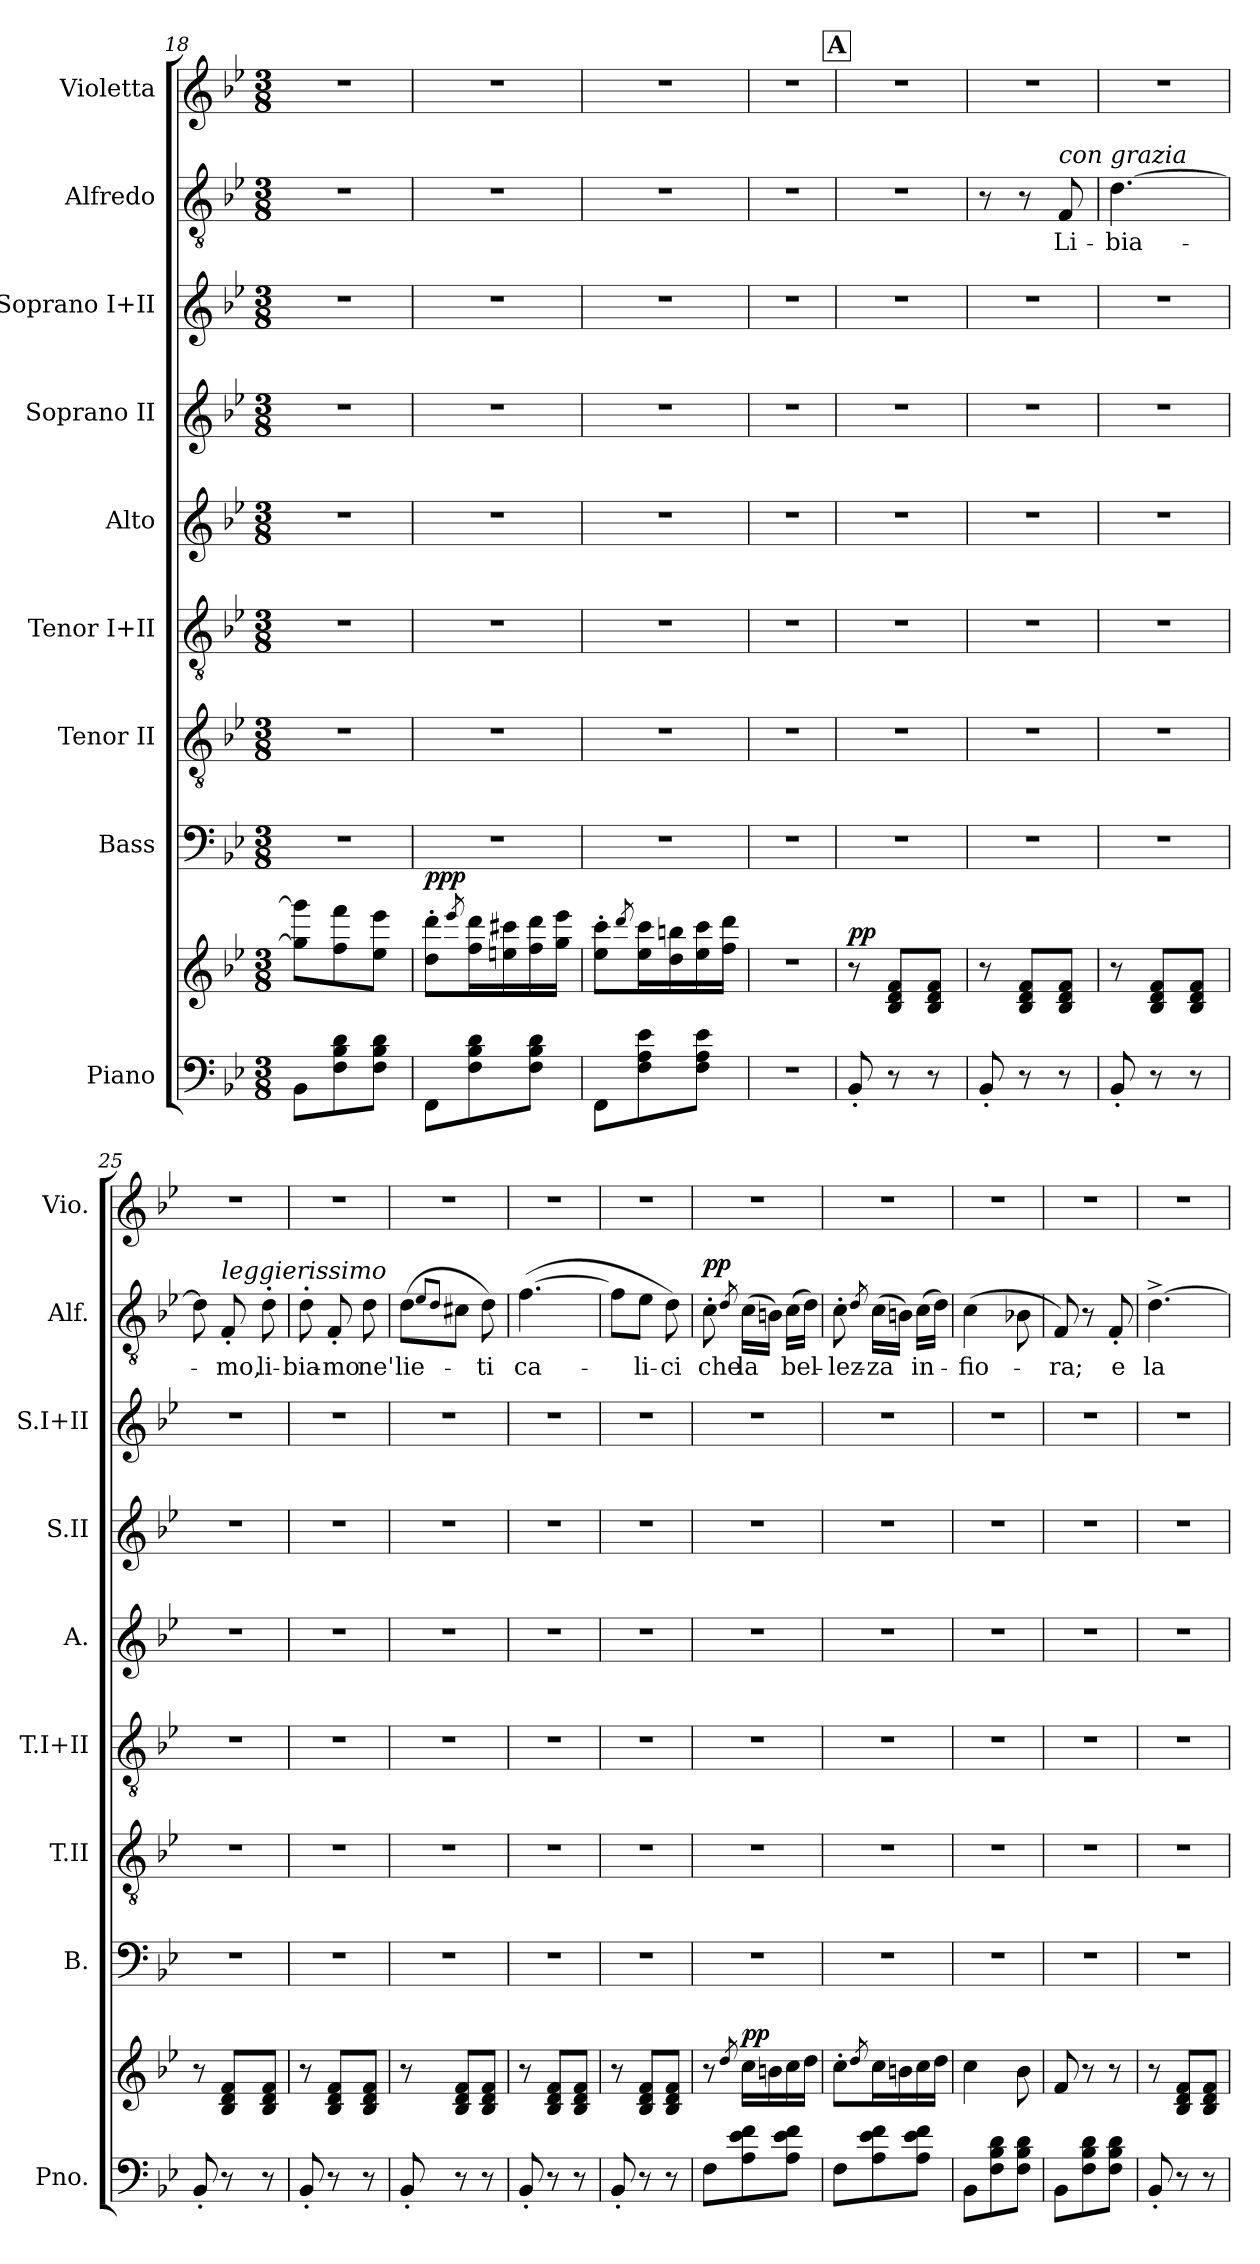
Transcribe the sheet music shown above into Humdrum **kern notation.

**kern	**kern	**dynam	**kern	**kern	**kern	**kern	**kern	**kern	**kern	**text	**dynam	**kern
*part9	*part9	*part9	*part8	*part7	*part6	*part5	*part4	*part3	*part2	*part2	*part2	*part1
*staff10	*staff9	*staff9/10	*staff8	*staff7	*staff6	*staff5	*staff4	*staff3	*staff2	*staff2	*staff2	*staff1
*I"Piano	*	*	*I"Bass	*I"Tenor II	*I"Tenor I+II	*I"Alto	*I"Soprano II	*I"Soprano I+II	*I"Alfredo	*	*	*I"Violetta
*I'Pno.	*	*	*I'B.	*I'T.II	*I'T.I+II	*I'A.	*I'S.II	*I'S.I+II	*I'Alf.	*	*	*I'Vio.
*clefF4	*clefG2	*	*clefF4	*clefGv2	*clefGv2	*clefG2	*clefG2	*clefG2	*clefGv2	*	*	*clefG2
*k[b-e-]	*k[b-e-]	*	*k[b-e-]	*k[b-e-]	*k[b-e-]	*k[b-e-]	*k[b-e-]	*k[b-e-]	*k[b-e-]	*	*	*k[b-e-]
*M3/8	*M3/8	*	*M3/8	*M3/8	*M3/8	*M3/8	*M3/8	*M3/8	*M3/8	*	*	*M3/8
=18	=18	=18	=18	=18	=18	=18	=18	=18	=18	=18	=18	=18
8BB-\L	8gg\] 8ggg\]L	.	4.r	4.r	4.r	4.r	4.r	4.r	4.r	.	.	4.r
8F\ 8B-\ 8d\	8ff\ 8fff\	.	.	.	.	.	.	.	.	.	.	.
8F\ 8B-\ 8d\J	8ee-\ 8eee-\J	.	.	.	.	.	.	.	.	.	.	.
=19	=19	=19	=19	=19	=19	=19	=19	=19	=19	=19	=19	=19
!	!	!LO:DY:a	!	!	!	!	!	!	!	!	!	!
8FF\L	8dd\' 8ddd\'L	ppp	4.r	4.r	4.r	4.r	4.r	4.r	4.r	.	.	4.r
.	8qeee-/	.	.	.	.	.	.	.	.	.	.	.
8F\ 8B-\ 8d\	16ff\ 16ddd\L	.	.	.	.	.	.	.	.	.	.	.
.	16een\ 16ccc#X\	.	.	.	.	.	.	.	.	.	.	.
8F\ 8B-\ 8d\J	16ff\ 16ddd\	.	.	.	.	.	.	.	.	.	.	.
.	16gg\ 16eee-\JJ	.	.	.	.	.	.	.	.	.	.	.
=20	=20	=20	=20	=20	=20	=20	=20	=20	=20	=20	=20	=20
8FF\L	8ee-\' 8ccc\'L	.	4.r	4.r	4.r	4.r	4.r	4.r	4.r	.	.	4.r
.	8qddd/	.	.	.	.	.	.	.	.	.	.	.
8F\ 8A\ 8e-\	16ee-\ 16ccc\L	.	.	.	.	.	.	.	.	.	.	.
.	16dd\ 16bbn\	.	.	.	.	.	.	.	.	.	.	.
8F\ 8A\ 8e-\J	16ee-\ 16ccc\	.	.	.	.	.	.	.	.	.	.	.
.	16ff\ 16ddd\JJ	.	.	.	.	.	.	.	.	.	.	.
=21	=21	=21	=21	=21	=21	=21	=21	=21	=21	=21	=21	=21
4.r	4.r	.	4.r	4.r	4.r	4.r	4.r	4.r	4.r	.	.	4.r
!!LO:REH:place=s1:a:B:fs=14:t=A
=22	=22	=22	=22	=22	=22	=22	=22	=22	=22	=22	=22	=22
!	!	!LO:DY:a	!	!	!	!	!	!	!	!	!	!
8BB-'/	8r	pp	4.r	4.r	4.r	4.r	4.r	4.r	4.r	.	.	4.r
8r	8B-/ 8d/ 8f/L	.	.	.	.	.	.	.	.	.	.	.
8r	8B-/ 8d/ 8f/J	.	.	.	.	.	.	.	.	.	.	.
!!LO:LB:g=z
=23	=23	=23	=23	=23	=23	=23	=23	=23	=23	=23	=23	=23
8BB-'/	8r	.	4.r	4.r	4.r	4.r	4.r	4.r	8r	.	.	4.r
8r	8B-/ 8d/ 8f/L	.	.	.	.	.	.	.	8r	.	.	.
!	!	!	!	!	!	!	!	!	!LO:TX:a:i:t=con grazia	!	!	!
!	!	!	!	!	!	!	!	!	!	!LO:LY:b	!	!
8r	8B-/ 8d/ 8f/J	.	.	.	.	.	.	.	8F/	Li-	.	.
=24	=24	=24	=24	=24	=24	=24	=24	=24	=24	=24	=24	=24
!	!	!	!	!	!	!	!	!	!	!LO:LY:b	!	!
8BB-'/	8r	.	4.r	4.r	4.r	4.r	4.r	4.r	[4.d\	-bia-	.	4.r
8r	8B-/ 8d/ 8f/L	.	.	.	.	.	.	.	.	.	.	.
8r	8B-/ 8d/ 8f/J	.	.	.	.	.	.	.	.	.	.	.
=25	=25	=25	=25	=25	=25	=25	=25	=25	=25	=25	=25	=25
8BB-'/	8r	.	4.r	4.r	4.r	4.r	4.r	4.r	8d\]	.	.	4.r
!	!	!	!	!	!	!	!	!	!LO:TX:a:i:t=leggierissimo	!	!	!
!	!	!	!	!	!	!	!	!	!	!LO:LY:b	!	!
8r	8B-/ 8d/ 8f/L	.	.	.	.	.	.	.	8F'/	-mo,	.	.
!	!	!	!	!	!	!	!	!	!	!LO:LY:b	!	!
8r	8B-/ 8d/ 8f/J	.	.	.	.	.	.	.	8d'\	li-	.	.
=26	=26	=26	=26	=26	=26	=26	=26	=26	=26	=26	=26	=26
!	!	!	!	!	!	!	!	!	!	!LO:LY:b	!	!
8BB-'/	8r	.	4.r	4.r	4.r	4.r	4.r	4.r	8d'\	-bia-	.	4.r
!	!	!	!	!	!	!	!	!	!	!LO:LY:b	!	!
8r	8B-/ 8d/ 8f/L	.	.	.	.	.	.	.	8F'/	-mo	.	.
!	!	!	!	!	!	!	!	!	!	!LO:LY:b	!	!
8r	8B-/ 8d/ 8f/J	.	.	.	.	.	.	.	8d\	ne'	.	.
=27	=27	=27	=27	=27	=27	=27	=27	=27	=27	=27	=27	=27
!	!	!	!	!	!	!	!	!	!	!LO:LY:b	!	!
8BB-'/	8r	.	4.r	4.r	4.r	4.r	4.r	4.r	(>8d\L	lie-	.	4.r
.	.	.	.	.	.	.	.	.	8qe-/L	.	.	.
.	.	.	.	.	.	.	.	.	8qd/J	.	.	.
8r	8B-/ 8d/ 8f/L	.	.	.	.	.	.	.	8c#X\J	.	.	.
!	!	!	!	!	!	!	!	!	!	!LO:LY:b	!	!
8r	8B-/ 8d/ 8f/J	.	.	.	.	.	.	.	8d\)	-ti	.	.
=28	=28	=28	=28	=28	=28	=28	=28	=28	=28	=28	=28	=28
!	!	!	!	!	!	!	!	!	!	!LO:LY:b	!	!
8BB-'/	8r	.	4.r	4.r	4.r	4.r	4.r	4.r	(>[4.f\	ca-	.	4.r
8r	8B-/ 8d/ 8f/L	.	.	.	.	.	.	.	.	.	.	.
8r	8B-/ 8d/ 8f/J	.	.	.	.	.	.	.	.	.	.	.
=29	=29	=29	=29	=29	=29	=29	=29	=29	=29	=29	=29	=29
8BB-'/	8r	.	4.r	4.r	4.r	4.r	4.r	4.r	8f\L]	.	.	4.r
!	!	!	!	!	!	!	!	!	!	!LO:LY:b	!	!
8r	8B-/ 8d/ 8f/L	.	.	.	.	.	.	.	8e-\J	-li-	.	.
!	!	!	!	!	!	!	!	!	!	!LO:LY:b	!	!
8r	8B-/ 8d/ 8f/J	.	.	.	.	.	.	.	8d\)	-ci	.	.
=30	=30	=30	=30	=30	=30	=30	=30	=30	=30	=30	=30	=30
!	!	!	!	!	!	!	!	!	!	!LO:LY:b	!LO:DY:a	!
8F\L	8r	.	4.r	4.r	4.r	4.r	4.r	4.r	8c'\	che	pp	4.r
.	8qdd/	.	.	.	.	.	.	.	8qd/	.	.	.
!	!	!LO:DY:a	!	!	!	!	!	!	!	!LO:LY:b	!	!
8A\ 8e-\ 8f\	16cc\LL	pp	.	.	.	.	.	.	(>16c\LL	la	.	.
.	16bn\	.	.	.	.	.	.	.	16Bn\JJ)	.	.	.
!	!	!	!	!	!	!	!	!	!	!LO:LY:b	!	!
8A\ 8e-\ 8f\J	16cc\	.	.	.	.	.	.	.	(>16c\LL	bel-	.	.
.	16dd\JJ	.	.	.	.	.	.	.	16d\JJ)	.	.	.
=31	=31	=31	=31	=31	=31	=31	=31	=31	=31	=31	=31	=31
!	!	!	!	!	!	!	!	!	!	!LO:LY:b	!	!
8F\L	8cc'\L	.	4.r	4.r	4.r	4.r	4.r	4.r	8c'\	-lez-	.	4.r
.	8qdd/	.	.	.	.	.	.	.	8qd/	.	.	.
!	!	!	!	!	!	!	!	!	!	!LO:LY:b	!	!
8A\ 8e-\ 8f\	16cc\L	.	.	.	.	.	.	.	(>16c\LL	-za	.	.
.	16bn\	.	.	.	.	.	.	.	16Bn\JJ)	.	.	.
!	!	!	!	!	!	!	!	!	!	!LO:LY:b	!	!
8A\ 8e-\ 8f\J	16cc\	.	.	.	.	.	.	.	(>16c\LL	in-	.	.
.	16dd\JJ	.	.	.	.	.	.	.	16d\JJ)	.	.	.
=32	=32	=32	=32	=32	=32	=32	=32	=32	=32	=32	=32	=32
!	!	!	!	!	!	!	!	!	!	!LO:LY:b	!	!
8BB-\L	4cc\	.	4.r	4.r	4.r	4.r	4.r	4.r	(>4c\	-fio-	.	4.r
8F\ 8B-\ 8d\	.	.	.	.	.	.	.	.	.	.	.	.
8F\ 8B-\ 8d\J	8b-\	.	.	.	.	.	.	.	8B-X\	.	.	.
=33	=33	=33	=33	=33	=33	=33	=33	=33	=33	=33	=33	=33
!	!	!	!	!	!	!	!	!	!	!LO:LY:b	!	!
8BB-\L	8f/	.	4.r	4.r	4.r	4.r	4.r	4.r	8F/)	-ra;	.	4.r
8F\ 8B-\ 8d\	8r	.	.	.	.	.	.	.	8r	.	.	.
!	!	!	!	!	!	!	!	!	!	!LO:LY:b	!	!
8F\ 8B-\ 8d\J	8r	.	.	.	.	.	.	.	8F'/	e	.	.
!!LO:LB:g=z
=34	=34	=34	=34	=34	=34	=34	=34	=34	=34	=34	=34	=34
!	!	!	!	!	!	!	!	!	!	!LO:LY:b	!	!
8BB-'/	8r	.	4.r	4.r	4.r	4.r	4.r	4.r	[4.d^\	la	.	4.r
8r	8B-/ 8d/ 8f/L	.	.	.	.	.	.	.	.	.	.	.
8r	8B-/ 8d/ 8f/J	.	.	.	.	.	.	.	.	.	.	.
=	=	=	=	=	=	=	=	=	=	=	=	=
*-	*-	*-	*-	*-	*-	*-	*-	*-	*-	*-	*-	*-
